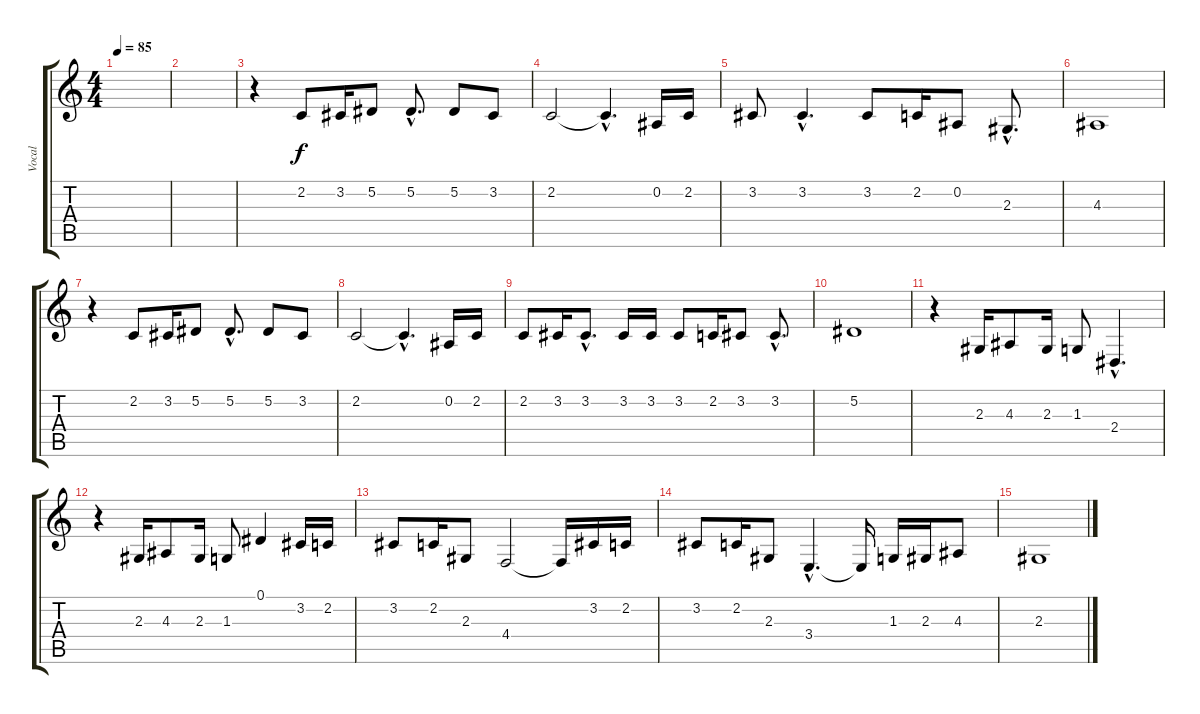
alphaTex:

\track ("Vocal" "Vocal") {instrument violin}
\staff {score tabs}
\tuning (Eb4 Bb3 Gb3 Db3 Ab2 Eb2) {hide}
\ts (4 4)
\tempo 85
\clef g2
\ks c
|
|
r.4 2.2.8 3.2.16 5.2.8 5.2{hac}.8{d} 5.2.8 3.2.8 |
2.2.2 2.2{hac t}.4{d} 0.2.16 2.2.16 |
3.2.8 3.2{hac}.4{d} 3.2.8 2.2.16 0.2.8 2.3{hac}.8{d} |
4.3.1 |
r.4 2.2.8 3.2.16 5.2.8 5.2{hac}.8{d} 5.2.8 3.2.8 |
2.2.2 2.2{hac t}.4{d} 0.2.16 2.2.16 |
2.2.8 3.2.16 3.2{hac}.8{d} 3.2.16 3.2.16 3.2.8 2.2.16 3.2.8 3.2{hac}.8{d} |
5.2.1 |
r.4 2.3.16 4.3.8 2.3.16 1.3.8 2.4{hac}.4{d} |
r.4 2.3.16 4.3.8 2.3.16 1.3.8 0.1.4 3.2.16 2.2.16 |
3.2.8 2.2.16 2.3.8 4.4.2 4.4{t}.16 3.2.16 2.2.16 |
3.2.8 2.2.16 2.3.8 3.4{hac}.4{d} 3.4{t}.16 1.3.16 2.3.16 4.3.8 |
2.3.1
